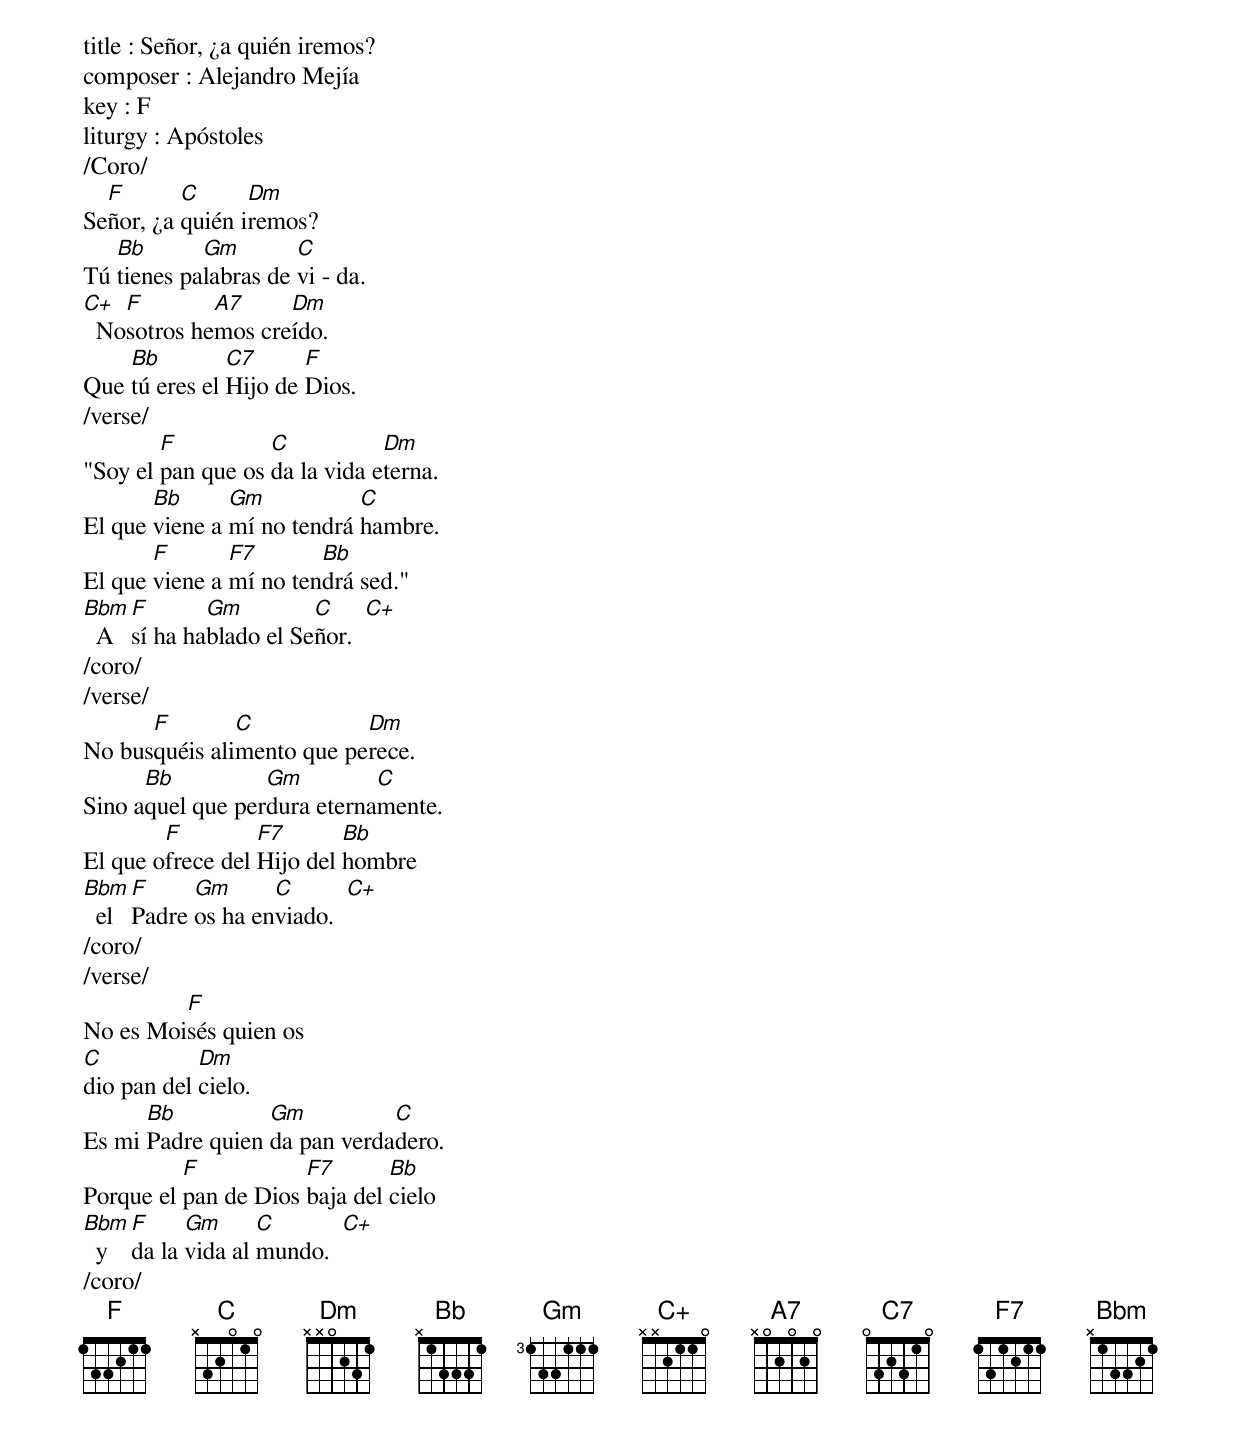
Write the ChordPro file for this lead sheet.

title : Señor, ¿a quién iremos?
composer : Alejandro Mejía
key : F
liturgy : Apóstoles
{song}
/Coro/
Se[F]ñor, ¿a [C]quién i[Dm]remos?
Tú [Bb]tienes pa[Gm]labras de [C]vi - da.
[C+]  No[F]sotros he[A7]mos cre[Dm]ído.
Que [Bb]tú eres el [C7]Hijo de [F]Dios.
/verse/
"Soy el [F]pan que os [C]da la vida e[Dm]terna.
El que [Bb]viene a [Gm]mí no tendrá [C]hambre.
El que [F]viene a [F7]mí no ten[Bb]drá sed."
[Bbm]  A[F]sí ha ha[Gm]blado el Se[C]ñor.  [C+]
/coro/
/verse/
No bus[F]quéis ali[C]mento que pe[Dm]rece.
Sino a[Bb]quel que per[Gm]dura eterna[C]mente.
El que o[F]frece del [F7]Hijo del [Bb]hombre
[Bbm]  el [F]Padre [Gm]os ha en[C]viado.  [C+]
/coro/
/verse/
No es Moi[F]sés quien os
[C]dio pan del [Dm]cielo.
Es mi [Bb]Padre quien [Gm]da pan verda[C]dero.
Porque el [F]pan de Dios [F7]baja del [Bb]cielo
[Bbm]  y [F]da la [Gm]vida al [C]mundo.  [C+]
/coro/
